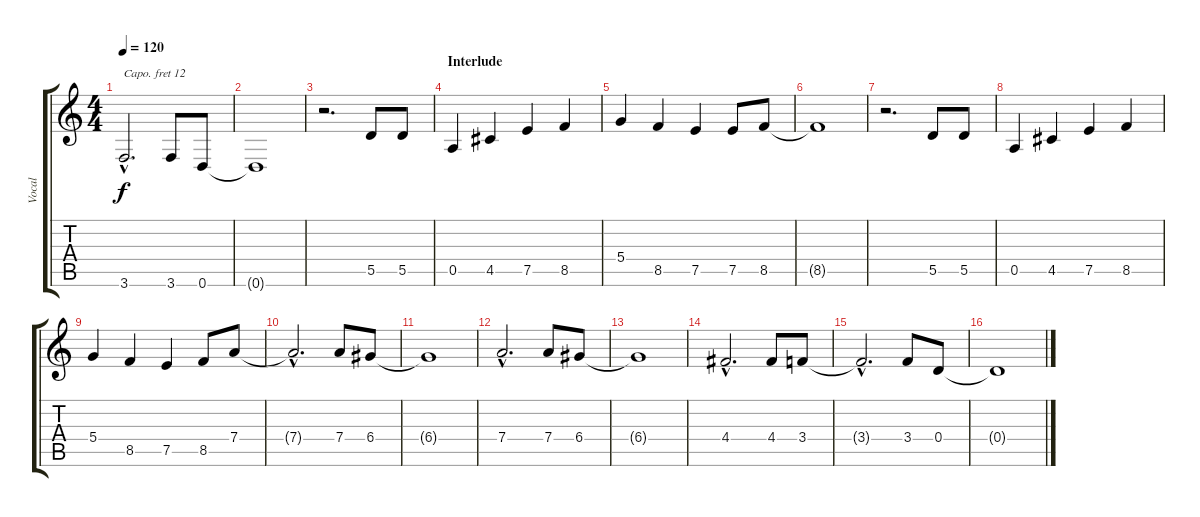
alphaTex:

\track ("Vocal" "Vocal") {instrument tenorsax}
\staff {score tabs}
\capo 12
\tuning (E4 B3 G3 D3 A2 D2) {hide}
\ts (4 4)
\tempo 120
\clef g2
\ks c
3.6{hac t}.2{d dy f} 3.6.8 0.6.8 |
0.6{t}.1 |
r.2{d} 5.5.8 5.5.8 |
\section ("" "Interlude")
0.5.4 4.5.4 7.5.4 8.5.4 |
5.4.4 8.5.4 7.5.4 7.5.8 8.5.8 |
8.5{t}.1 |
r.2{d} 5.5.8 5.5.8 |
0.5.4 4.5.4 7.5.4 8.5.4 |
5.4.4 8.5.4 7.5.4 8.5.8 7.4.8 |
7.4{hac t}.2{d} 7.4.8 6.4.8 |
6.4{t}.1 |
7.4{hac}.2{d} 7.4.8 6.4.8 |
6.4{t}.1 |
4.4{hac}.2{d} 4.4.8 3.4.8 |
3.4{hac t}.2{d} 3.4.8 0.4.8 |
0.4{t}.1
